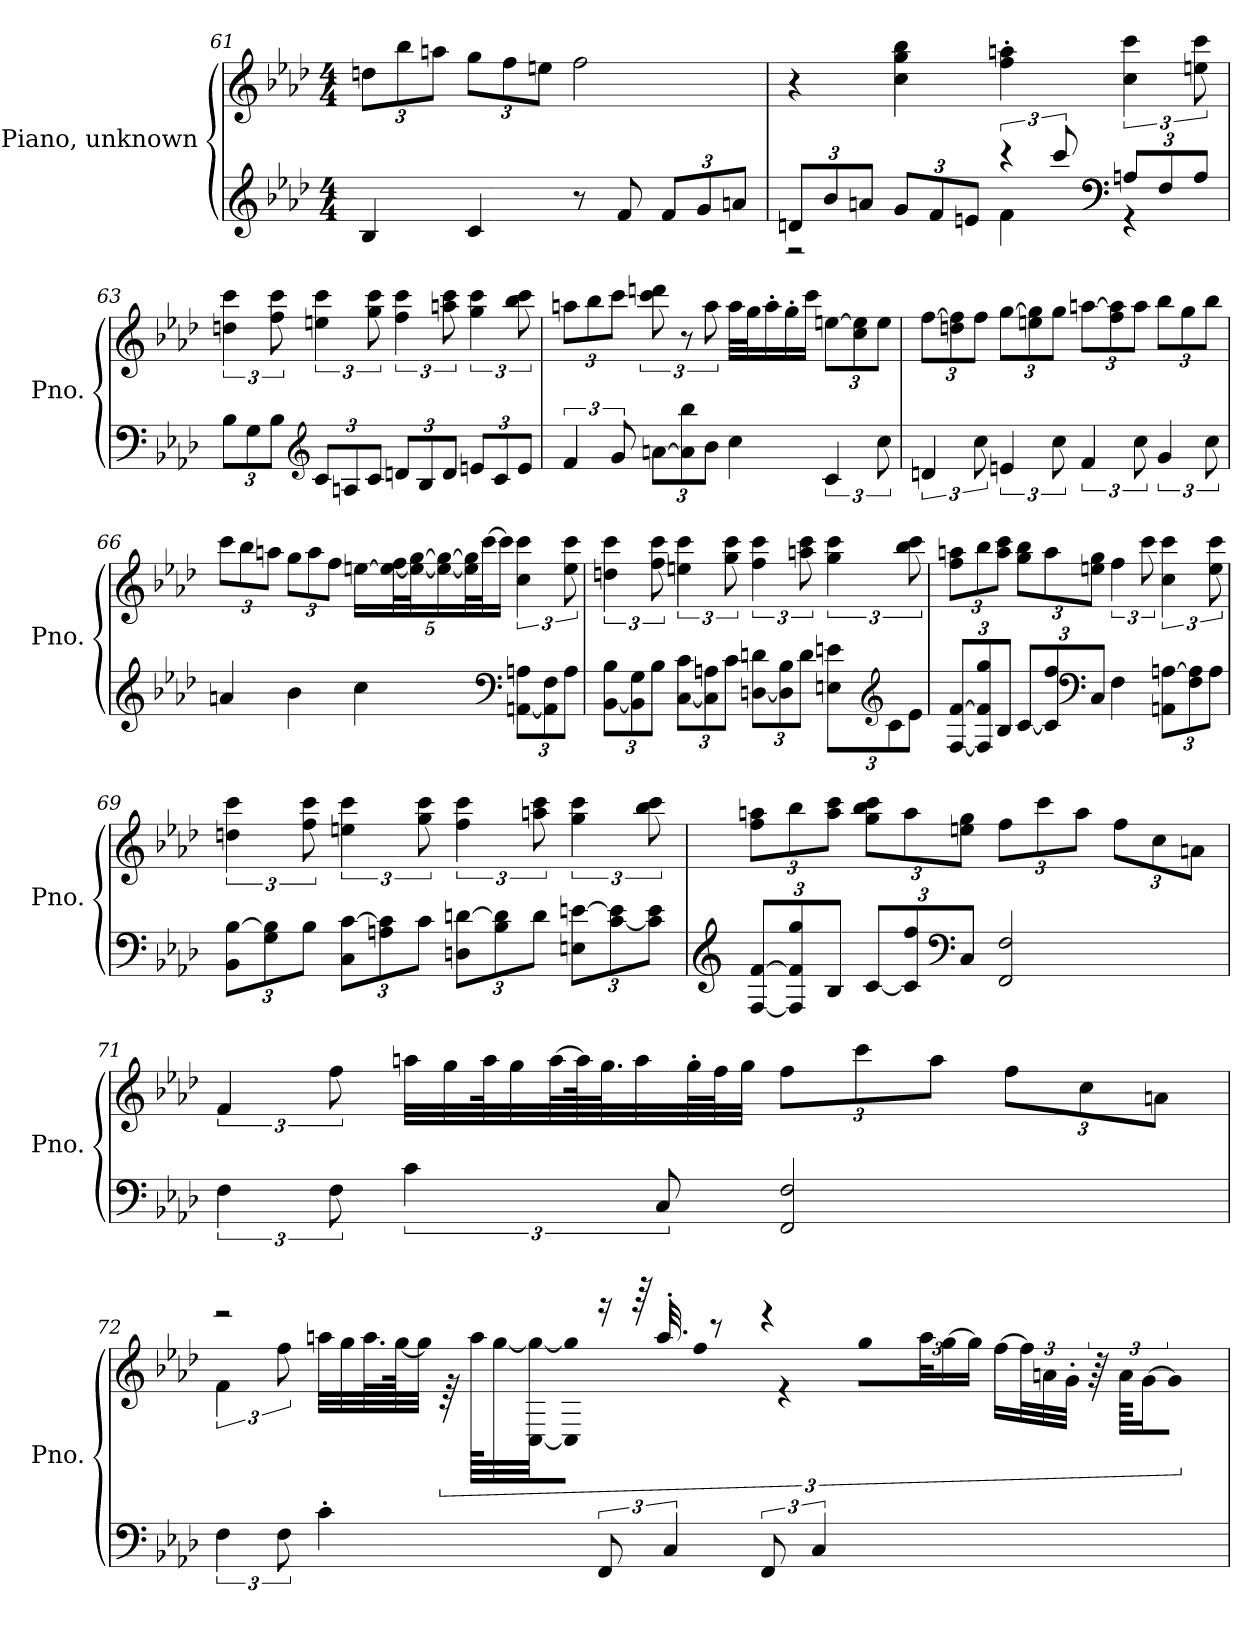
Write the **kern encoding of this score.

**kern	**kern
*part1	*part1
*staff2	*staff1
*I"Piano, unknown	*
*I'Pno.	*
*clefG2	*clefG2
*k[b-e-a-d-]	*k[b-e-a-d-]
*M4/4	*M4/4
*	*Xbrackettup
=61	=61
4B-/	12ddn\L
.	12bb-\
.	12aan\J
4c/	12gg\L
.	12ff\
.	12een\J
8r	2ff\
8f/	.
*Xbrackettup	*
12f/L	.
12g/	.
12an/J	.
!!LO:LB:g=z
=62	=62
*^	*
12dn/L	2r	4r
12b-/	.	.
12an/J	.	.
12g/L	.	4cc\ 4gg\ 4bb-\
12f/	.	.
12en/J	.	.
*brackettup	*	*
6r	4f\	4ff\' 4aan\'
12ccc/	.	.
*clefF4	*	*
*Xbrackettup	*	*brackettup
12An/L	4r	6cc\ 6ccc\
12F/	.	.
12A/J	.	12een\ 12ccc\
*v	*v	*
=63	=63
12B-\L	6ddn\ 6ccc\
12G\	.
12B-\J	12ff\ 12ccc\
*clefG2	*
12c/L	6een\ 6ccc\
12An/	.
12c/J	12gg\ 12ccc\
12dn/L	6ff\ 6ccc\
12B-/	.
12d/J	12aan\ 12ccc\
12en/L	6gg\ 6ccc\
12c/	.
12e/J	12bb-\ 12ccc\
!!LO:PB:g=z
=64	=64
*brackettup	*Xbrackettup
6f/	12aan\L
.	12bb-\
12g/	12ccc\J
*Xbrackettup	*brackettup
[12an\L	12ccc\ 12dddn\
12a\] 12bb-\	12r
12b-\J	12aa\
4cc\	32aa\LLL
.	32gg\J
.	16aa'\
.	16gg'\
.	16ccc\JJ
*brackettup	*Xbrackettup
6c/	[12een\L
.	12cc\ 12ee\]
12cc\	12ee\J
=65	=65
6dn/	[12ff\L
.	12ddn\ 12ff\]
12cc\	12ff\J
6en/	[12gg\L
.	12een\ 12gg\]
12cc\	12gg\J
6f/	[12aan\L
.	12ff\ 12aa\]
12cc\	12aa\J
6g/	12bb-\L
.	12gg\
12cc\	12bb-\J
!!LO:LB:g=z
=66	=66
4an/	12ccc\L
.	12bb-\
.	12aan\J
4b-\	12gg\L
.	12aa\
.	12ff\J
4cc\	[20een\LL
.	40ee\_ 40ff\L
.	40ee\_ [40gg\J
.	20ee\_ 20gg\_
.	40ee\] 40gg\]L
.	[40ccc\J
.	20ccc\JJ]
*clefF4	*
*Xbrackettup	*brackettup
[12AAn\ 12An\L	6cc\ 6ccc\
12AA\] 12F\	.
12A\J	12ee\ 12ccc\
=67	=67
[12BB-\ 12B-\L	6ddn\ 6ccc\
12BB-\] 12G\	.
12B-\J	12ff\ 12ccc\
[12C\ 12c\L	6een\ 6ccc\
12C\] 12An\	.
12c\J	12gg\ 12ccc\
[12Dn\ 12dn\L	6ff\ 6ccc\
12D\] 12B-\	.
12d\J	12aan\ 12ccc\
12En\ 12en\L	6gg\ 6ccc\
*clefG2	*
12c\	.
12e\J	12bb-\ 12ccc\
!!LO:LB:g=z
=68	=68
*	*Xbrackettup
[12F/ [12f/L	12ff\ 12aan\L
12F/] 12f/] 12gg/	12bb-\
12B-/J	12aa\ 12ccc\J
[12c/L	12gg\ 12bb-\L
12c/] 12ff/	12aa\
*clefF4	*
12C/J	12een\ 12gg\J
*	*brackettup
4F\	6ff\
.	12ccc\
12AAn\ [12An\L	6cc\ 6ccc\
12F\ 12A\]	.
12A\J	12ee\ 12ccc\
=69	=69
12BB-\ [12B-\L	6ddn\ 6ccc\
12G\ 12B-\]	.
12B-\J	12ff\ 12ccc\
12C\ [12c\L	6een\ 6ccc\
12An\ 12c\]	.
12c\J	12gg\ 12ccc\
12Dn\ [12dn\L	6ff\ 6ccc\
12B-\ 12d\]	.
12d\J	12aan\ 12ccc\
12En\ [12en\L	6gg\ 6ccc\
[12c\ 12e\]	.
12c\] 12e\J	12bb-\ 12ccc\
!!LO:LB:g=z
=70	=70
*clefG2	*
*	*Xbrackettup
[12F/ [12f/L	12ff\ 12aan\L
12F/] 12f/] 12gg/	12bb-\
12B-/J	12aa\ 12ccc\J
[12c/L	12gg\ 12bb-\ 12ccc\L
12c/] 12ff/	12aa\
*clefF4	*
12C/J	12een\ 12gg\J
2FF/ 2F/	12ff\L
.	12ccc\
.	12aa\J
.	12ff\L
.	12cc\
.	12an\J
=71	=71
*brackettup	*brackettup
6F\	6f/
12F\	12ff\
6c\	32aan\LLL
.	32gg\
.	64aa\K
.	32gg\
.	[64aa\L
.	128aa\K]
.	64.gg\J
.	32aa\
12C/	.
.	64gg'\L
.	64ff\J
.	32gg\JJJ
*	*Xbrackettup
2FF/ 2F/	12ff\L
.	12ccc\
.	12aa\J
.	12ff\L
.	12cc\
.	12an\J
!!LO:LB:g=z
=72	=72
*	*^
*	*	*brackettup
6F\	2r	6f\
12F\	.	12ff\
4c'\	.	32aan\LLL
.	.	32gg\
.	.	64.aa\L
.	.	[128gg\JK
.	.	32gg\JJJ]
.	.	96r
.	.	96aa\KLLL
.	.	[48gg\
.	.	[48C\ 48gg\_J
.	.	16C\] 16gg\]JJ
12FF/	16r	16ff\
.	64r	32r
.	32.aa'/	.
6C/	.	.
.	.	32gg\LLL
*	*	*Xbrackettup
.	8r	48aa\J
.	.	[24gg\
.	.	16gg\JJ]
12FF/	4r	[16ff\LL
.	.	48ff\L]
6C/	.	48an\
.	.	48g'\JJJ
*	*	*brackettup
.	.	96r
.	.	96a\KKLL
.	.	[24g\
.	.	16g\JJ]
*	*v	*v
=	=
*-	*-
